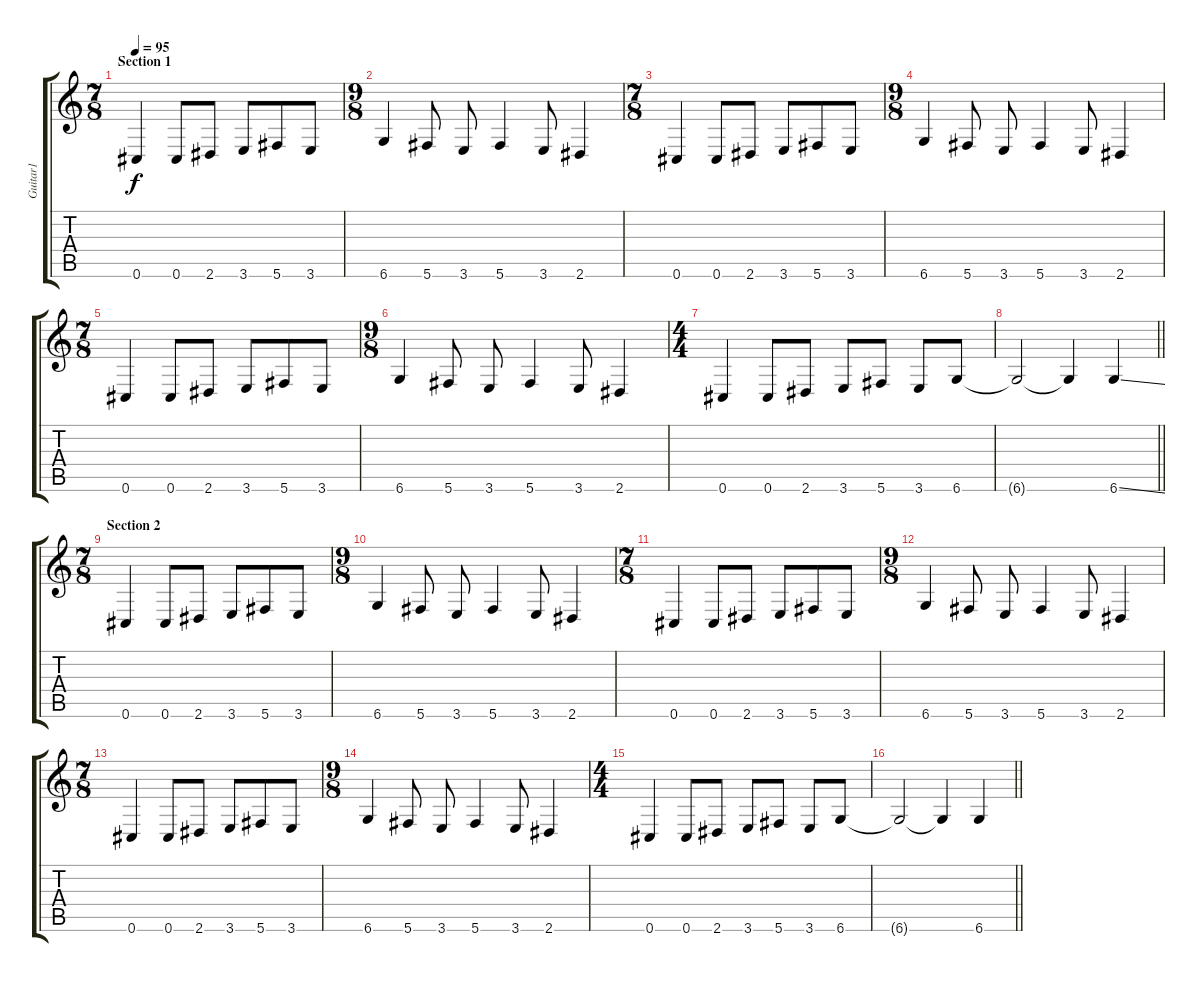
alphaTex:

\track ("Guitar1" "Guitar1") {instrument distortionguitar}
\staff {score tabs}
\tuning (Db4 Ab3 E3 B2 Gb2 Db2) {hide}
\ts (7 8)
\section ("" "Section 1")
\tempo 95
\clef g2
\ks c
0.6.4{dy f instrument distortionguitar} 0.6.8 2.6.8 3.6.8 5.6.8 3.6.8 |
\ts (9 8)
6.6.4 5.6.8 3.6.8 5.6.4 3.6.8 2.6.4 |
\ts (7 8)
0.6.4 0.6.8 2.6.8 3.6.8 5.6.8 3.6.8 |
\ts (9 8)
6.6.4 5.6.8 3.6.8 5.6.4 3.6.8 2.6.4 |
\ts (7 8)
0.6.4 0.6.8 2.6.8 3.6.8 5.6.8 3.6.8 |
\ts (9 8)
6.6.4 5.6.8 3.6.8 5.6.4 3.6.8 2.6.4 |
\ts (4 4)
0.6.4 0.6.8 2.6.8 3.6.8 5.6.8 3.6.8 6.6.8 |
\barLineRight lightlight
6.6{t}.2 6.6{t}.4 6.6{ss}.4{balance 8} |
\ts (7 8)
\section ("" "Section 2")
0.6.4 0.6.8 2.6.8 3.6.8 5.6.8 3.6.8 |
\ts (9 8)
6.6.4 5.6.8 3.6.8 5.6.4 3.6.8 2.6.4 |
\ts (7 8)
0.6.4 0.6.8 2.6.8 3.6.8 5.6.8 3.6.8 |
\ts (9 8)
6.6.4 5.6.8 3.6.8 5.6.4 3.6.8 2.6.4 |
\ts (7 8)
0.6.4 0.6.8 2.6.8 3.6.8 5.6.8 3.6.8 |
\ts (9 8)
6.6.4 5.6.8 3.6.8 5.6.4 3.6.8 2.6.4 |
\ts (4 4)
0.6.4 0.6.8 2.6.8 3.6.8 5.6.8 3.6.8 6.6.8 |
\barLineRight lightlight
6.6{t}.2 6.6{t}.4 6.6{ss}.4
